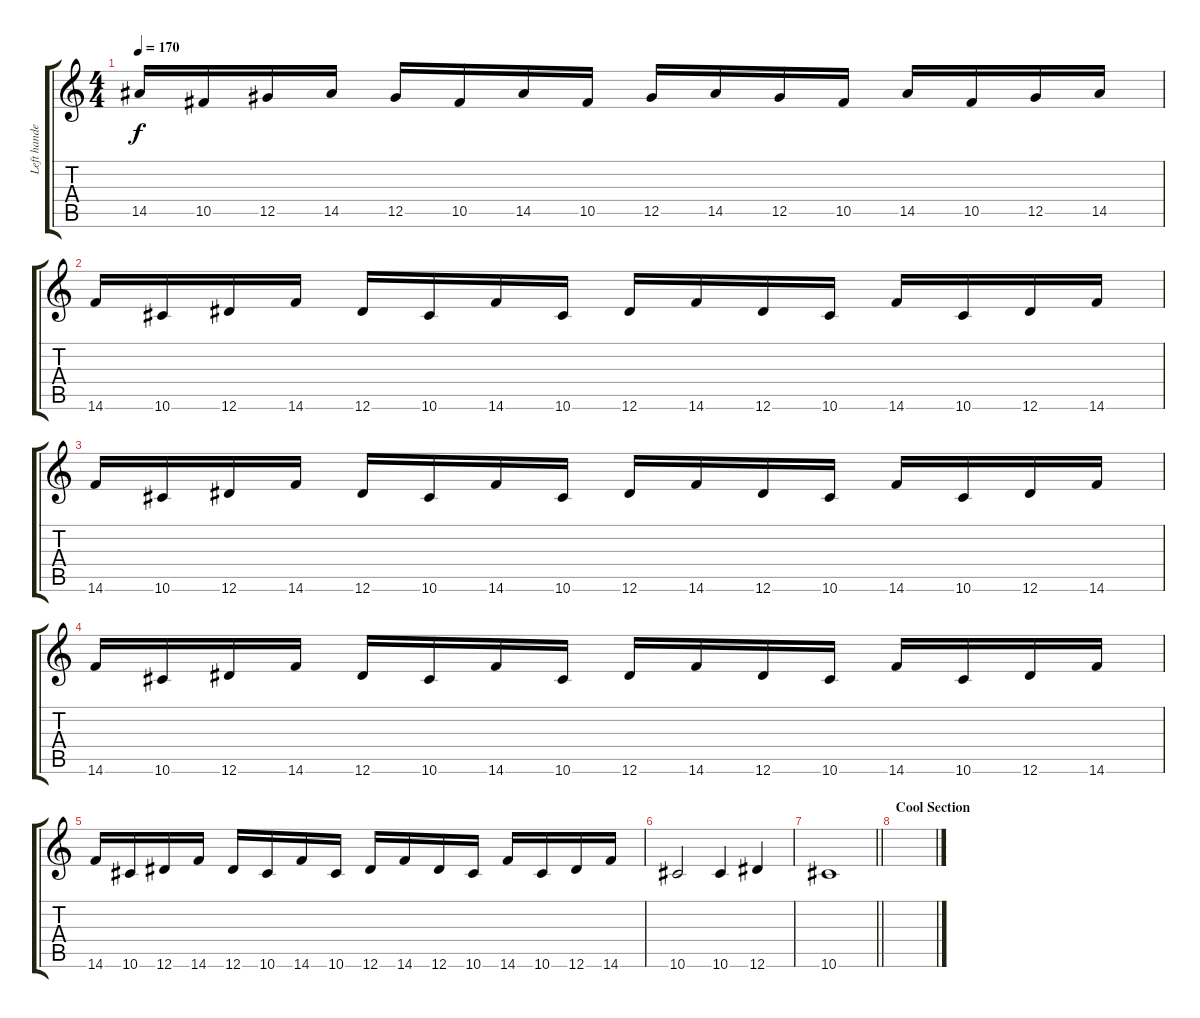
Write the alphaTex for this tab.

\track ("Left handed guitar half" "Left hande") {instrument distortionguitar}
\staff {score tabs}
\tuning (Eb4 Bb3 Gb3 Db3 Ab2 Eb2) {hide}
\ts (4 4)
\tempo 170
\clef g2
\ks c
14.5.16{dy f} 10.5.16 12.5.16 14.5.16 12.5.16 10.5.16 14.5.16 10.5.16 12.5.16 14.5.16 12.5.16 10.5.16 14.5.16 10.5.16 12.5.16 14.5.16 |
14.6.16 10.6.16 12.6.16 14.6.16 12.6.16 10.6.16 14.6.16 10.6.16 12.6.16 14.6.16 12.6.16 10.6.16 14.6.16 10.6.16 12.6.16 14.6.16 |
14.6.16 10.6.16 12.6.16 14.6.16 12.6.16 10.6.16 14.6.16 10.6.16 12.6.16 14.6.16 12.6.16 10.6.16 14.6.16 10.6.16 12.6.16 14.6.16 |
14.6.16 10.6.16 12.6.16 14.6.16 12.6.16 10.6.16 14.6.16 10.6.16 12.6.16 14.6.16 12.6.16 10.6.16 14.6.16 10.6.16 12.6.16 14.6.16 |
14.6.16 10.6.16 12.6.16 14.6.16 12.6.16 10.6.16 14.6.16 10.6.16 12.6.16 14.6.16 12.6.16 10.6.16 14.6.16 10.6.16 12.6.16 14.6.16 |
10.6.2 10.6.4 12.6.4 |
\barLineRight lightlight
10.6.1 |
\section ("" "Cool Section")
